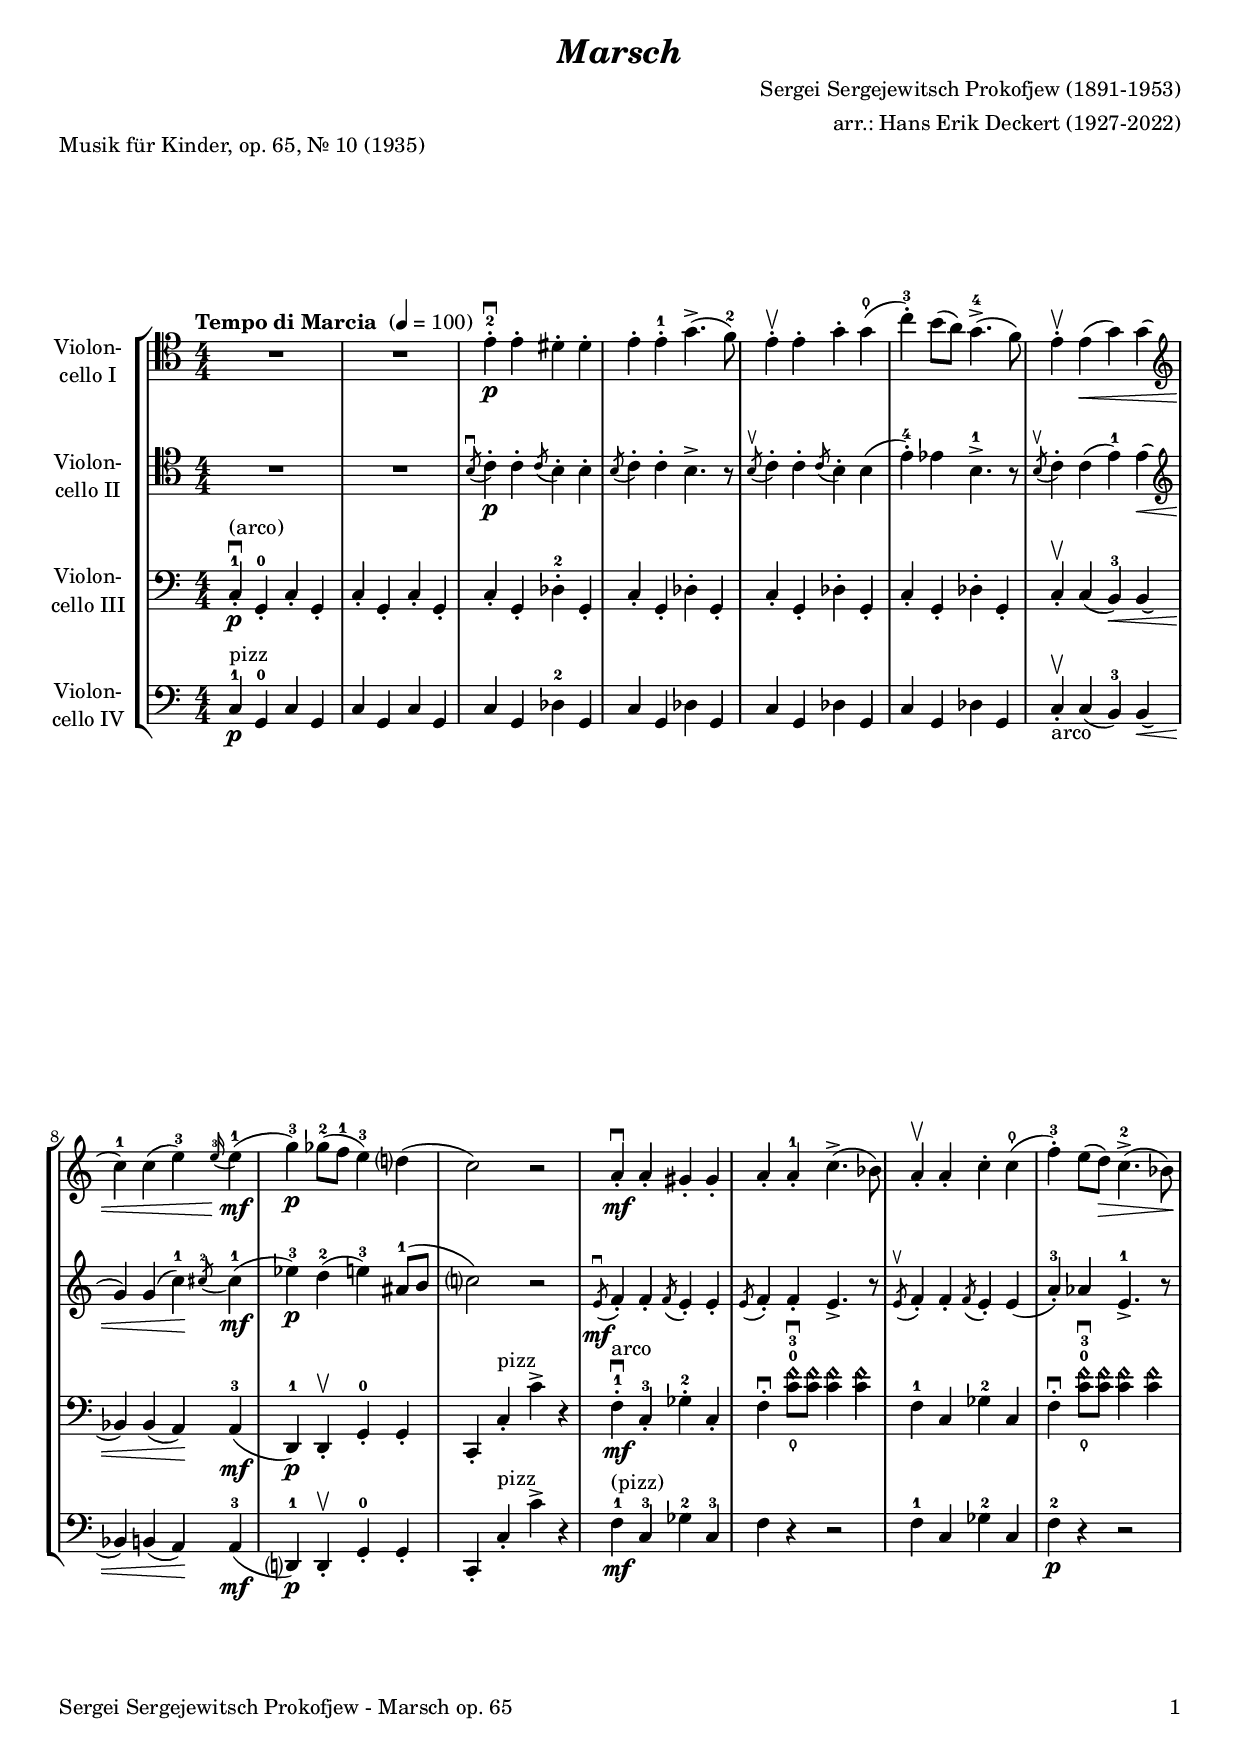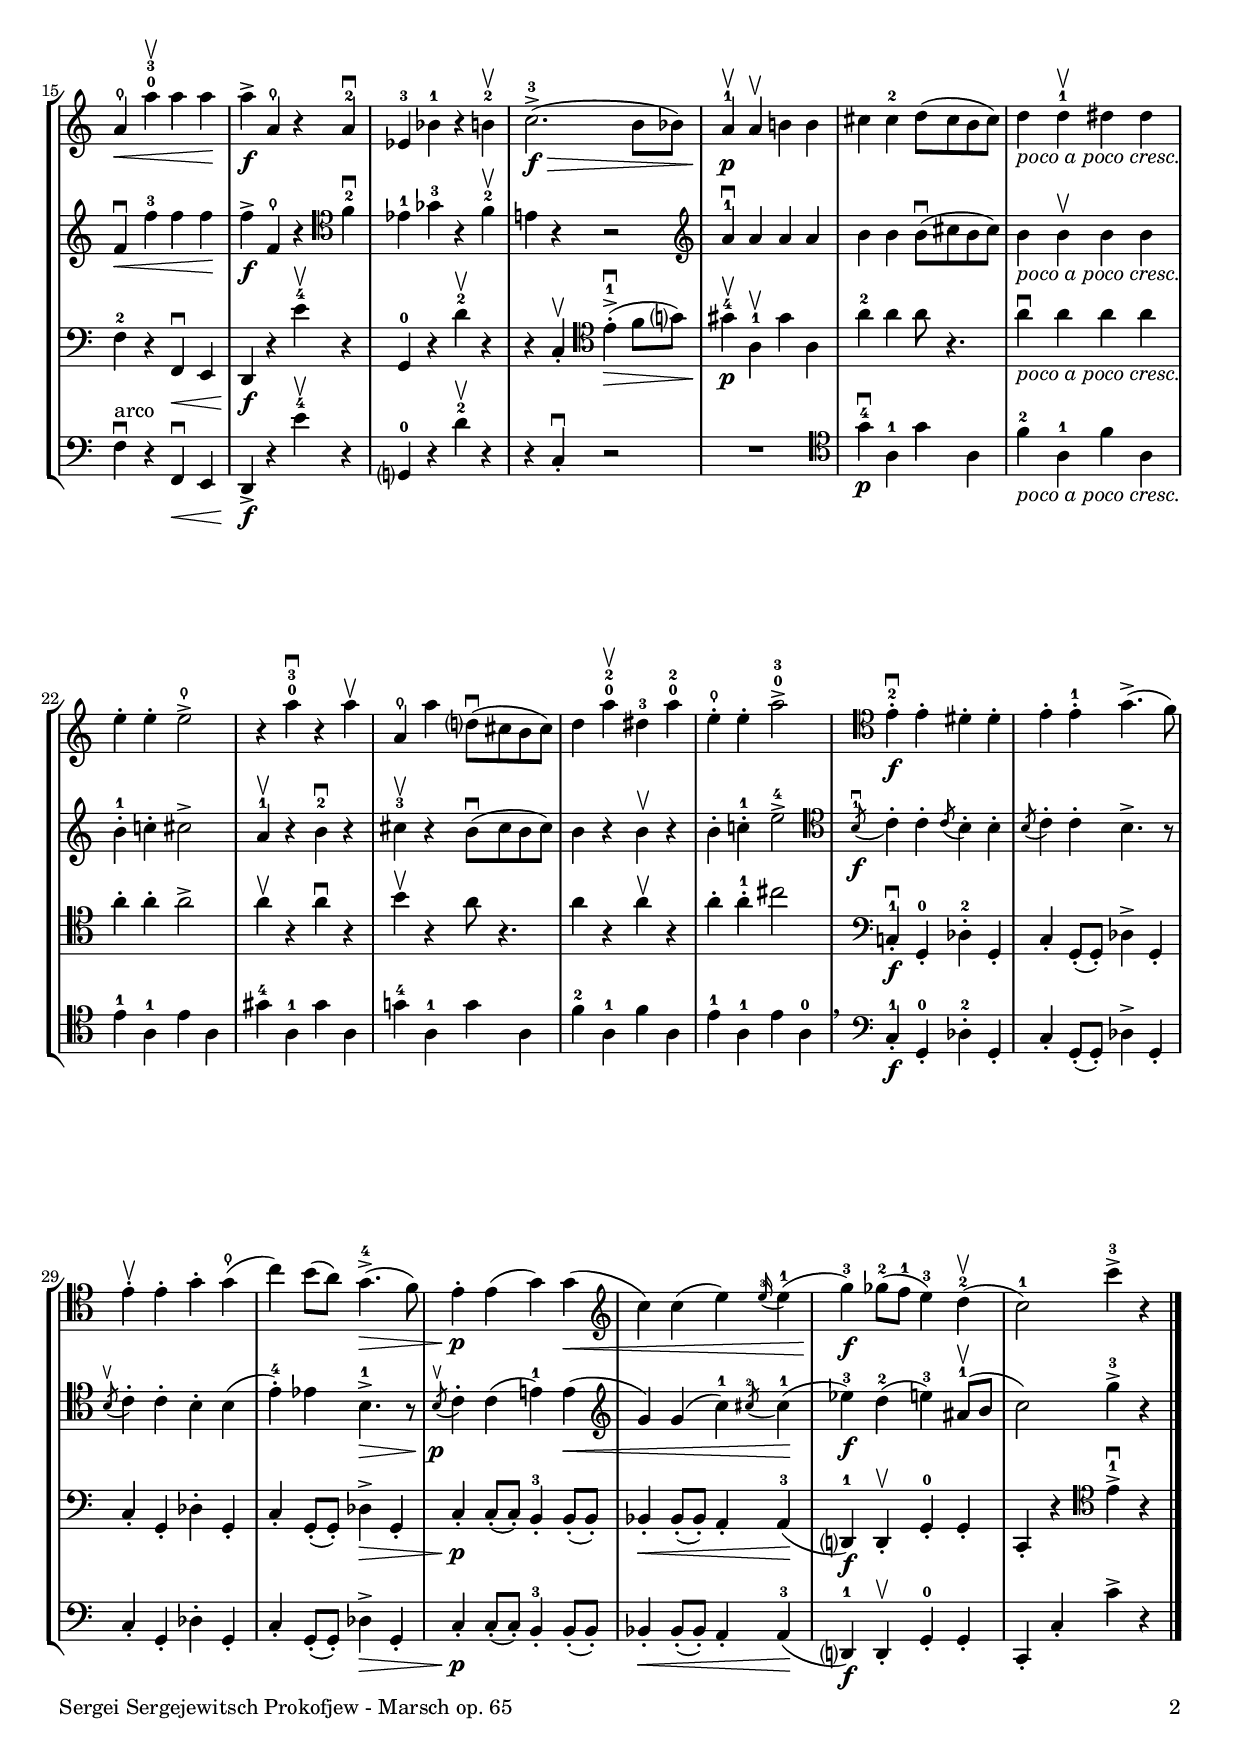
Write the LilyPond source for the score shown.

\version "2.22.0"
\include "deutsch.ly"
  
#(set-global-staff-size 18.25)

\header {
  title     = \markup \bold \italic "Marsch"
  composer  = "Sergei Sergejewitsch Prokofjew (1891-1953)"
  arranger  = "arr.: Hans Erik Deckert (1927-2022)"
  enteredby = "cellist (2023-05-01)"
  piece     = "Musik für Kinder, op. 65, Nr. 10 (1935)"
}

voiceconsts = {
  \key c \major
  \time 4/4
  \clef "bass"
  \numericTimeSignature
  \compressEmptyMeasures
  % Set default beaming for all staves
%  \set Timing.beamExceptions = #'()
%  \set Timing.baseMoment     = #(ly:make-moment 1 4)
%  \set Timing.beatStructure  = #'(1 1 1)
  \tempo "Tempo di Marcia " 4=100
}

mifl = "flute"
mivl = "violin"
miba = "cello"
mipz = "pizzicato strings"

arcc = \markup "(arco)"
arco = \markup "arco"
efdp = \markup { \dynamic f \italic "/" \dynamic p }
papc = \markup \italic "poco a poco cresc."
pizc = \markup "(pizz)"
pizz = \markup "pizz"
rall = \mark \markup \box \italic "rall."

va = \relative c' {
  \voiceconsts
  \clef "tenor"

  R1*2
  e4-.\downbow-2\p e-. dis-. dis-.
  e-. e-.-1 g4.(->  f8)-2
  e4-.\upbow  e-. g-. g(\thumb

  c)-.-3 h8( a) g4.(->-4 f8)
  e4-.\upbow e(\< g) g( \clef "treble"
  c)-1 c( e)-3 \appoggiatura e16-3 e4(-1\mf
  g)-3\p ges8(-2 f-1 e4)-3 d?(

  c2) r
  a4-.\downbow\mf a-. gis-. gis-.
  a-. a-.-1 c4.(-> b8)
  a4-.\upbow a-. c-. c(\thumb
  f)-.-3 e8( d)\> c4.(->-2 b8)\!

  a4\thumb\< a'\upbow-0-3 a a\!
  a->\f a,\thumb r a\downbow-2
  es-3 b'-1 r h\upbow-2
  c2.(->\f\>-3 h8 b)

  a4\upbow-1\!\p a\upbow h! h
  cis cis-2 d8( cis h cis)
  d4_\papc d\upbow-1 dis dis
  e-. e-. e2->\thumb

  r4 a\downbow-0-3 r a\upbow
  a,\thumb a' d,?8(\downbow cis h cis)
  d4 a'\upbow-0-2 dis,-3 a'-0-2
  e-.\thumb e-. a2->-0-3 \clef "tenor"

  e,4-.\downbow-2\f e-. dis-. dis-.
  e-. e-.-1 g4.(-> f8)
  e4-.\upbow e-. g-. g(\thumb
  c) h8( a) g4.(->-4\> f8)

  e4-.\!\p e( g) g(\< \clef "treble"
  c) c( e) \appoggiatura e16-3 e4(-1
  g)-3\f ges8(-2 f-1 e4)-3 d(\upbow-2
  c2)-1 c'4->-3 r \bar "|."
}

vb = \relative c' {
  \voiceconsts
  \clef "tenor"
  
  R1*2
  \acciaccatura h8\downbow c4-.\p c-. \acciaccatura c8 h4-. h-.
  \acciaccatura h8 c4-. c-. h4.-> r8
  \acciaccatura h\upbow c4-. c-. \acciaccatura c8 h4-. h(

  e)-.-4 es h4.->->-1 r8
  \acciaccatura h\upbow c4-. c( e)-1 e(\< \clef "treble"
  g) g( c)-1\! \acciaccatura cis8-2 cis4(\mf-1
  es)-3\p d(-2 e)-3 ais,8(-1 h

  c?2) r
  \acciaccatura e,8\downbow\mf f4-. f-. \acciaccatura f8 e4-. e-.
  \acciaccatura e8 f4-. f-. e4.-> r8
  \acciaccatura e\upbow f4-. f-. \acciaccatura f8 e4-. e(

  a)-.-3 as e4.->-1 r8
  f4\downbow\< f'-3 f f\!
  f->\f f,\thumb r \clef "tenor" f\downbow-2
  es-1 ges-3 r f\upbow-2

  e! r r2 \clef "treble"
  a4\downbow-1 a a a
  h h h8(\downbow cis h cis)
  h4_\papc h\upbow h h
  h-.-1 c!-. cis2->

  a4\upbow-1 r h\downbow-2 r
  cis\upbow-3 r h8(\downbow cis h cis)
  h4 r h\upbow r
  h-. c!-.-1 e2->-4 \clef "tenor"

  \acciaccatura h,8\f\downbow-1 c4-. c-. \acciaccatura c8 h4-. h-.
  \acciaccatura h8 c4-. c-. h4.-> r8
  \acciaccatura h\upbow c4-. c-. h-. h(
  e)-.-4 es h4.->-1\> r8

  \acciaccatura h\upbow\!\p c4-. c( e!)-1 e(\< \clef "treble"
  g) g( c)-1 \acciaccatura cis8-2 cis4(-1\!
  es)\f-3 d(-2 e)-3 ais,8(\upbow-1 h
  c2) g'4->-3 r \bar "|."
}

vc = \relative c {
  \voiceconsts

  c4-.\downbow-1\p^\arcc g-.-0 c-. g-.
  c-. g-. c-. g-.
  c-. g-. des'-.-2 g,-.
  c-. g-. des'-. g,-.

  c-. g-. des'-. g,-.
  c-. g-. des'-. g,-.
  c-.\upbow c( h)\<-3 h(
  b) b( a)\! a(-3\mf
  d,)-1\p d-.\upbow g-.-0 g-.

  c,-.
  \set Staff.midiInstrument = \mipz
  c'-.^\pizz c'-> r
  \set Staff.midiInstrument = \miba
  f,-.\downbow-1^\arco\mf c-.-3 ges'-.-2 c,-.
  f-.\downbow <c'\thumb\downbow f-0-3\harmonic>8 <c f\harmonic> <c f\harmonic>4 <c f\harmonic>
  f,-1 c ges'-2 c,

  f-.\downbow <c'\thumb\downbow f-0-3\harmonic>8 <c f\harmonic> <c f\harmonic>4 <c f\harmonic>
  f,-2 r f,\<\downbow e
  d\!\f r e''\upbow-4 r
  g,,-0 r d''\upbow-2 r

  r c,-.\upbow \clef "tenor" e'(-.->\downbow-1\> f8 g?)
  gis4\upbow\!\p-4 a,\upbow-1 gis' a,
  a'-2 a a8 r4.
  a4\downbow_\papc a a a

  a-. a-. a2->
  a4\upbow r a\downbow r
  h\upbow r a8 r4.
  a4 r a\upbow r
  a-. a-.-1 cis2 \clef "bass"

  c,,!4-.\downbow\f-1 g-.-0 des'-.-2 g,-.
  c-. g8(-. g)-. des'4-> g,-.
  c-. g-. des'-. g,-.
  c-. g8(-. g)-. des'4->\> g,-.
  c-.\!\p c8(-. c)-. h4-.-3 h8(-. h)-.

  b4-.\< b8(-. b)-. a4-. a(\!-3
  d,?)-1\f d-.\upbow g-.-0 g-.
  c,-. r \clef "tenor" e''->\downbow-1 r \bar "|."
}

vd = \relative c {
  \voiceconsts

  c4\p-1^\pizz g-0 c g
  c g c g
  c g des'-2 g,
  c g des' g,

  c g des' g,
  c g des' g,
  \set Staff.midiInstrument = \miba
  c-.\upbow_\arco c( h)-3 h(\<
  b) h( a)\! a(\mf-3
  d,?)\p-1 d-.\upbow g-.-0 g-.

  c,-.
  \set Staff.midiInstrument = \mipz
  c'-.^\pizz c'-> r
  f,-1\mf^\pizc c-3 ges'-2 c,-3
  f r r2
  f4-1 c ges'-2 c,
  f-2\p r r2

  \set Staff.midiInstrument = \miba
  f4\downbow^\arco r f,\<\downbow e
  d\!\f-> r e''\upbow-4 r
  g,,?-0 r d''\upbow-2 r
  r c,-.\downbow r2
  R1 \clef "tenor"

  g''4\downbow\p-4 a,-1 g' a,
  f'-2_\papc a,-1 f' a,
  e'-1 a,-1 e' a,
  gis'-4 a,-1 gis' a,

  g'!-4 a,-1 g' a,
  f'-2 a,-1 f' a,
  e'-1 a,-1 e' a,-0 \breathe \clef "bass"
  c,-.\f-1 g-.-0 des'-.-2 g,-.

  c-. g8(-. g)-. des'4-> g,-.
  c-. g-. des'-. g,-.
  c-. g8(-. g)-. des'4->\> g,-.
  c-.\!\p c8(-. c)-. h4-.-3 h8(-. h)-.

  b4-.\< b8(-. b)-. a4-. a(-3\!
  d,?)-1\f d-.\upbow g-.-0 g-.
  c,-. c'-. c'-> r \bar "|."
}


music = \new StaffGroup <<
      \new Staff {
	\set Staff.midiInstrument = \miba
	\set Staff.instrumentName = \markup \center-column { "Violon-" "cello I" }
	\transpose c c { \va }
      }

      \new Staff {
	\set Staff.midiInstrument = \miba
	\set Staff.instrumentName = \markup \center-column { "Violon-" "cello II" }
	\transpose c c { \vb }
      }

      \new Staff {
	\set Staff.midiInstrument = \miba
	\set Staff.instrumentName = \markup \center-column { "Violon-" "cello III" }
	\transpose c c { \vc }
      }

      \new Staff {
	\set Staff.midiInstrument = \mipz
	\set Staff.instrumentName = \markup \center-column { "Violon-" "cello IV" }
	\transpose c c { \vd }
      }
>>
\book {
   \paper {
    print-page-number = ##t
    print-first-page-number = ##t
    ragged-last-bottom = ##f
    oddHeaderMarkup = \markup \null
    evenHeaderMarkup = \markup \null
    oddFooterMarkup = \markup {
      \fill-line {
        \on-the-fly #print-page-number-check-first
        "Sergei Sergejewitsch Prokofjew - Marsch op. 65" \fromproperty #'page:page-number-string
      }
    }
    evenFooterMarkup = \oddFooterMarkup
  } \score {
    \music
    \layout {}
  }

  \score {
    \unfoldRepeats \music

    \midi {
      \context {
        \Score
      }
    }
  }
}